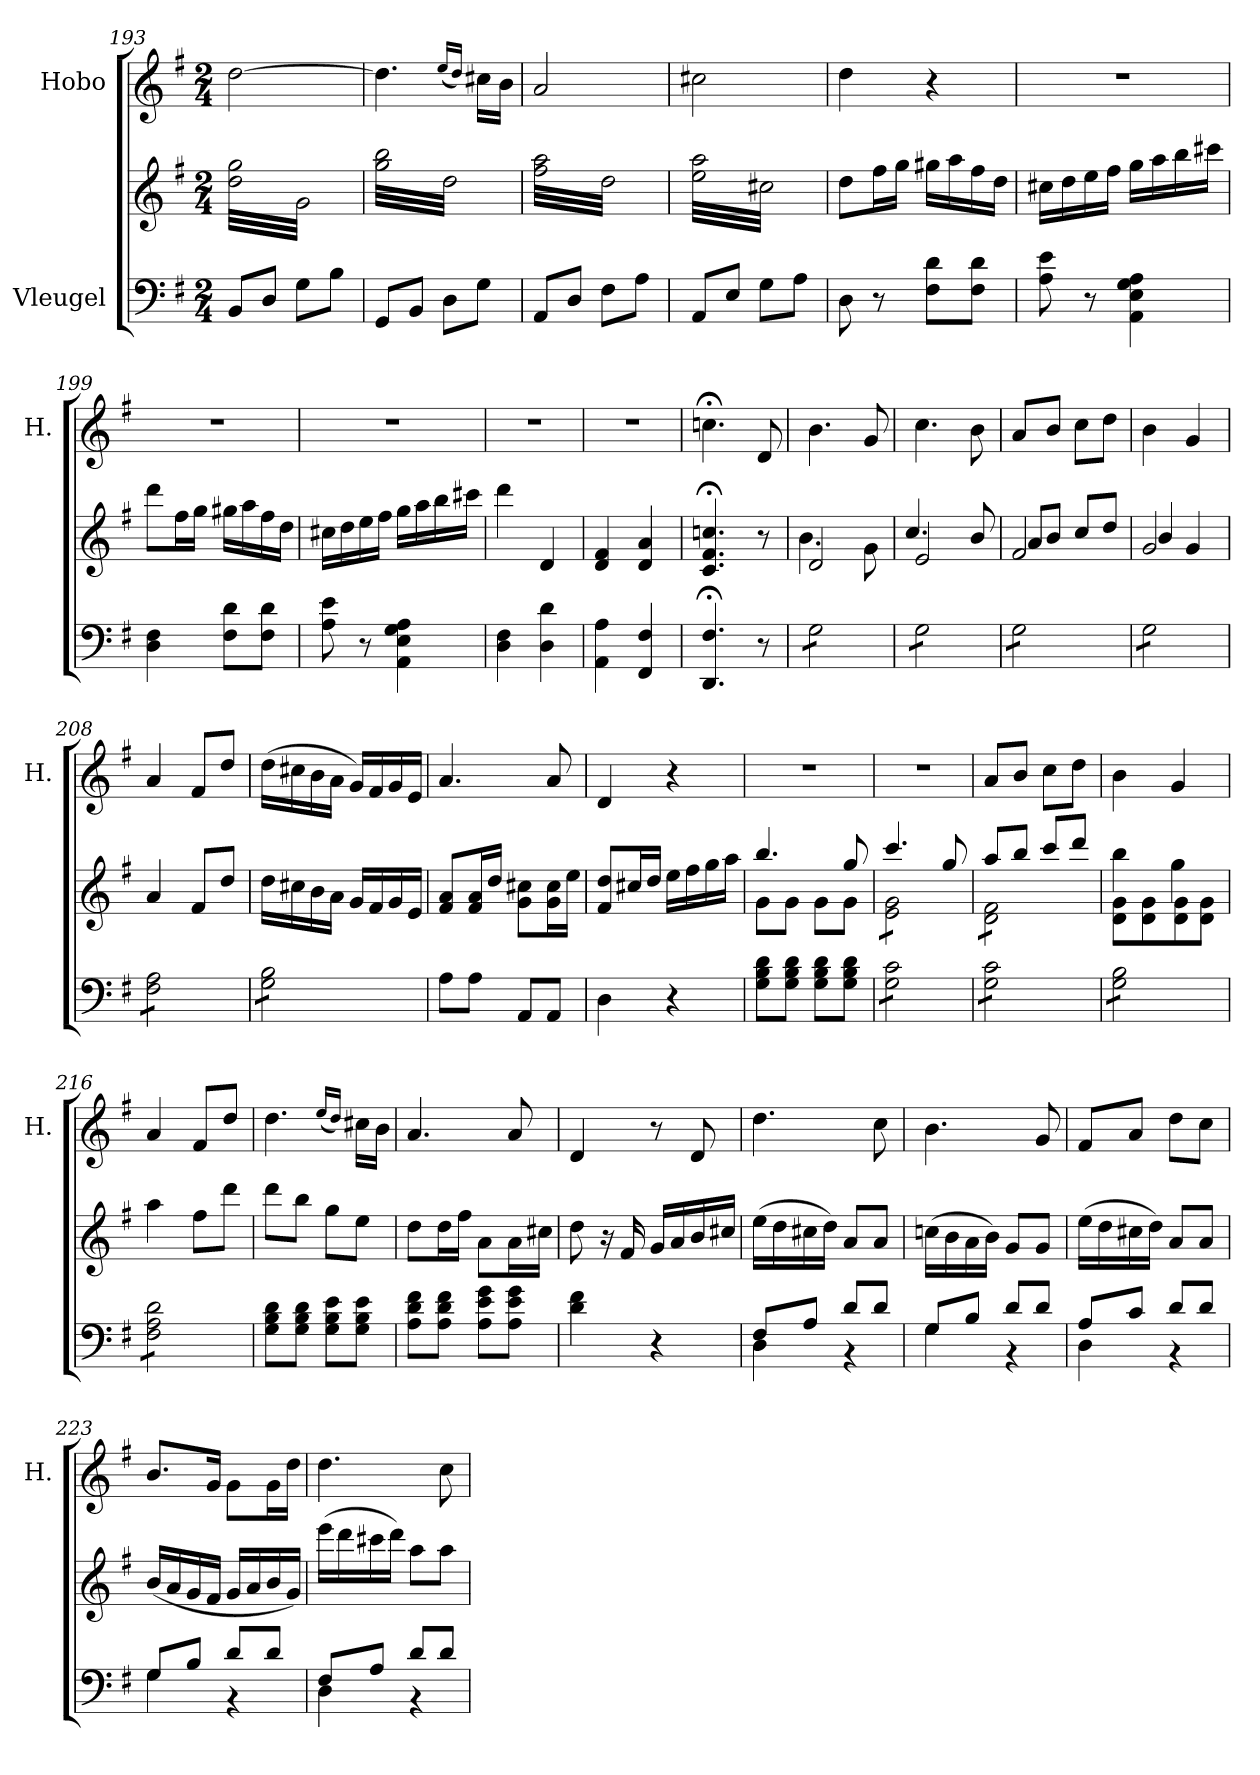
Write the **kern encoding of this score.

**kern	**kern	**dynam	**kern
*part2	*part2	*part2	*part1
*staff3	*staff2	*staff2/3	*staff1
*I"Vleugel	*	*	*I"Hobo
*	*	*	*I'H.
*clefF4	*clefG2	*	*clefG2
*k[f#]	*k[f#]	*	*k[f#]
*M2/4	*M2/4	*	*M2/4
=193	=193	=193	=193
*	*tremolo	*	*
8BB/L	32dd\ 32gg\LLL	.	[2dd\
.	32g/	.	.
.	32dd\ 32gg\	.	.
.	32g/	.	.
8D/J	32dd\ 32gg\	.	.
.	32g/	.	.
.	32dd\ 32gg\	.	.
.	32g/	.	.
8G\L	32dd\ 32gg\	.	.
.	32g/	.	.
.	32dd\ 32gg\	.	.
.	32g/	.	.
8B\J	32dd\ 32gg\	.	.
.	32g/	.	.
.	32dd\ 32gg\	.	.
.	32g/JJJ	.	.
=194	=194	=194	=194
8GG/L	32gg\ 32bb\LLL	.	4.dd\]
.	32dd\	.	.
.	32gg\ 32bb\	.	.
.	32dd\	.	.
8BB/J	32gg\ 32bb\	.	.
.	32dd\	.	.
.	32gg\ 32bb\	.	.
.	32dd\	.	.
8D\L	32gg\ 32bb\	.	.
.	32dd\	.	.
.	32gg\ 32bb\	.	.
.	32dd\	.	.
.	.	.	(16qee/LL
.	.	.	16qdd/JJ)
8G\J	32gg\ 32bb\	.	16cc#X\LL
.	32dd\	.	.
.	32gg\ 32bb\	.	16b\JJ
.	32dd\JJJ	.	.
=195	=195	=195	=195
8AA/L	32ff#\ 32aa\LLL	.	2a/
.	32dd\	.	.
.	32ff#\ 32aa\	.	.
.	32dd\	.	.
8D/J	32ff#\ 32aa\	.	.
.	32dd\	.	.
.	32ff#\ 32aa\	.	.
.	32dd\	.	.
8F#\L	32ff#\ 32aa\	.	.
.	32dd\	.	.
.	32ff#\ 32aa\	.	.
.	32dd\	.	.
8A\J	32ff#\ 32aa\	.	.
.	32dd\	.	.
.	32ff#\ 32aa\	.	.
.	32dd\JJJ	.	.
!!LO:PB:g=z
=196	=196	=196	=196
8AA/L	32ee\ 32aa\LLL	.	2cc#X\
.	32cc#X\	.	.
.	32ee\ 32aa\	.	.
.	32cc#X\	.	.
8E/J	32ee\ 32aa\	.	.
.	32cc#X\	.	.
.	32ee\ 32aa\	.	.
.	32cc#X\	.	.
8G\L	32ee\ 32aa\	.	.
.	32cc#X\	.	.
.	32ee\ 32aa\	.	.
.	32cc#X\	.	.
8A\J	32ee\ 32aa\	.	.
.	32cc#X\	.	.
.	32ee\ 32aa\	.	.
.	32cc#X\JJJ	.	.
*	*Xtremolo	*	*
=197	=197	=197	=197
!	!	!LO:DY:b=2	!
!	!	!LO:DY:n=1:b	!
8D\	8dd\L	mf mf	4dd\
.	.	.	.
.	.	.	.
.	.	.	.
8r	16ff#\L	.	.
.	.	.	.
.	16gg\JJ	.	.
.	.	.	.
8F#\ 8d\L	16gg#X\LL	.	4r
.	16aa\	.	.
8F#\ 8d\J	16ff#\	.	.
.	16dd\JJ	.	.
=198	=198	=198	=198
8A\ 8e\	16cc#X\LL	.	2r
.	16dd\	.	.
8r	16ee\	.	.
.	16ff#\JJ	.	.
4AA\ 4E\ 4G\ 4A\	16gg\LL	.	.
.	16aa\	.	.
.	16bb\	.	.
.	16ccc#X\JJ	.	.
=199	=199	=199	=199
4D\ 4F#\	8ddd\L	.	2r
.	16ff#\L	.	.
.	16gg\JJ	.	.
8F#\ 8d\L	16gg#X\LL	.	.
.	16aa\	.	.
8F#\ 8d\J	16ff#\	.	.
.	16dd\JJ	.	.
=200	=200	=200	=200
8A\ 8e\	16cc#X\LL	.	2r
.	16dd\	.	.
8r	16ee\	.	.
.	16ff#\JJ	.	.
4AA\ 4E\ 4G\ 4A\	16gg\LL	.	.
.	16aa\	.	.
.	16bb\	.	.
.	16ccc#X\JJ	.	.
!!LO:LB:g=z
=201	=201	=201	=201
4D\ 4F#\	4ddd\	.	2r
4D\ 4d\	4d/	.	.
=202	=202	=202	=202
4AA\ 4A\	4d/ 4f#/	.	2r
4FF#/ 4F#/	4d/ 4a/	.	.
=203	=203	=203	=203
*	*	*	*MM40
4.DD/;< 4.F#/;<	4.c/;< 4.f#/;< 4.ccn/;<	.	4.ccn;<\
*	*	*	*MM108
8r	8r	.	8d/
=204	=204	=204	=204
*	*^	*	*
*tremolo	*	*	*	*
8G\L	2d/	4.b\	.	4.b\
8G\	.	.	.	.
8G\	.	.	.	.
8G\J	.	8g\	.	8g/
=205	=205	=205	=205	=205
8G\L	2e/	4.cc/	.	4.cc\
8G\	.	.	.	.
8G\	.	.	.	.
8G\J	.	8b/	.	8b\
=206	=206	=206	=206	=206
8G\L	2f#/	8a/L	.	8a/L
8G\	.	8b/J	.	8b/J
8G\	.	8cc/L	.	8cc\L
8G\J	.	8dd/J	.	8dd\J
=207	=207	=207	=207	=207
8G\L	2g/	4b/	.	4b\
8G\	.	.	.	.
8G\	.	4g/	.	4g/
8G\J	.	.	.	.
*	*v	*v	*	*
=208	=208	=208	=208
8F#\ 8A\L	4a/	.	4a/
8F#\ 8A\	.	.	.
8F#\ 8A\	8f#/L	.	8f#/L
8F#\ 8A\J	8dd/J	.	8dd/J
=209	=209	=209	=209
8G\ 8B\L	16dd\LL	.	(16dd\LL
.	16cc#X\	.	16cc#X\
8G\ 8B\	16b\	.	16b\
.	16a\JJ	.	16a\JJ
8G\ 8B\	16g/LL	.	16g/LL)
.	16f#/	.	16f#/
8G\ 8B\J	16g/	.	16g/
*Xtremolo	*	*	*
.	16e/JJ	.	16e/JJ
!!LO:LB:g=z
=210	=210	=210	=210
8A\L	8f#/ 8a/L	.	4.a/
8A\J	16f#/ 16a/L	.	.
.	16dd/JJ	.	.
8AA/L	8g\ 8cc#X\L	.	.
8AA/J	16g\ 16cc#\L	.	8a/
.	16ee\JJ	.	.
=211	=211	=211	=211
4D\	8f#/ 8dd/L	.	4d/
.	16cc#X/L	.	.
.	16dd/JJ	.	.
4r	16ee\LL	.	4r
.	16ff#\	.	.
.	16gg\	.	.
.	16aa\JJ	.	.
=212	=212	=212	=212
*	*^	*	*
8G\ 8B\ 8d\L	4.bb/	8g\L	.	2r
8G\ 8B\ 8d\J	.	8g\J	.	.
8G\ 8B\ 8d\L	.	8g\L	.	.
8G\ 8B\ 8d\J	8gg/	8g\J	.	.
=213	=213	=213	=213	=213
*tremolo	*	*	*	*
*	*tremolo	*	*	*
8G\ 8c\L	4.ccc/	8e\ 8g\L	.	2r
8G\ 8c\	.	8e\ 8g\	.	.
8G\ 8c\	.	8e\ 8g\	.	.
8G\ 8c\J	8gg/	8e\ 8g\J	.	.
=214	=214	=214	=214	=214
8G\ 8c\L	8aa/L	8d\ 8f#\L	.	8a/L
8G\ 8c\	8bb/J	8d\ 8f#\	.	8b/J
8G\ 8c\	8ccc/L	8d\ 8f#\	.	8cc\L
8G\ 8c\J	8ddd/J	8d\ 8f#\J	.	8dd\J
=215	=215	=215	=215	=215
8G\ 8B\L	4bb\	8d\ 8g\L	.	4b\
8G\ 8B\	.	8d\ 8g\	.	.
8G\ 8B\	4gg\	8d\ 8g\	.	4g/
8G\ 8B\J	.	8d\ 8g\J	.	.
*	*Xtremolo	*	*	*
*	*v	*v	*	*
=216	=216	=216	=216
8F#\ 8A\ 8d\L	4aa\	.	4a/
8F#\ 8A\ 8d\	.	.	.
8F#\ 8A\ 8d\	8ff#\L	.	8f#/L
8F#\ 8A\ 8d\J	8ddd\J	.	8dd/J
*Xtremolo	*	*	*
!!LO:PB:g=z
=217	=217	=217	=217
8G\ 8B\ 8d\L	8ddd\L	.	4.dd\
8G\ 8B\ 8d\J	8bb\J	.	.
8G\ 8B\ 8e\L	8gg\L	.	.
.	.	.	(16qee/LL
.	.	.	16qdd/JJ)
8G\ 8B\ 8e\J	8ee\J	.	16cc#X\LL
.	.	.	16b\JJ
=218	=218	=218	=218
8A\ 8d\ 8f#\L	8dd\L	.	4.a/
8A\ 8d\ 8f#\J	16dd\L	.	.
.	16ff#\JJ	.	.
8A\ 8e\ 8g\L	8a\L	.	.
8A\ 8e\ 8g\J	16a\L	.	8a/
.	16cc#X\JJ	.	.
=219	=219	=219	=219
4d\ 4f#\	8dd\	.	4d/
.	16r	.	.
.	16f#/	.	.
4r	16g/LL	.	8r
.	16a/	.	.
.	16b/	.	8d/
.	16cc#X/JJ	.	.
=220	=220	=220	=220
*^	*	*	*
8F#/L	4D\	(16ee\LL	.	4.dd\
.	.	16dd\	.	.
8A/J	.	16cc#X\	.	.
.	.	16dd\JJ)	.	.
8d/L	4r	8a/L	.	.
8d/J	.	8a/J	.	8cc\
=221	=221	=221	=221	=221
8G/L	4G\	(16ccn\LL	.	4.b\
.	.	16b\	.	.
8B/J	.	16a\	.	.
.	.	16b\JJ)	.	.
8d/L	4r	8g/L	.	.
8d/J	.	8g/J	.	8g/
!!LO:LB:g=z
=222	=222	=222	=222	=222
8A/L	4D\	(16ee\LL	.	8f#/L
.	.	16dd\	.	.
8c/J	.	16cc#X\	.	8a/J
.	.	16dd\JJ)	.	.
8d/L	4r	8a/L	.	8dd\L
8d/J	.	8a/J	.	8cc\J
=223	=223	=223	=223	=223
8G/L	4G\	(16b/LL	.	8.b/L
.	.	16a/	.	.
8B/J	.	16g/	.	.
.	.	16f#/JJ	.	16g/Jk
8d/L	4r	16g/LL	.	8g\L
.	.	16a/	.	.
8d/J	.	16b/	.	16g\L
.	.	16g/JJ)	.	16dd\JJ
=224	=224	=224	=224	=224
8F#/L	4D\	(16eee\LL	.	4.dd\
.	.	16ddd\	.	.
8A/J	.	16ccc#X\	.	.
.	.	16ddd\JJ)	.	.
8d/L	4r	8aa\L	.	.
8d/J	.	8aa\J	.	8cc\
*v	*v	*	*	*
=	=	=	=
*-	*-	*-	*-
